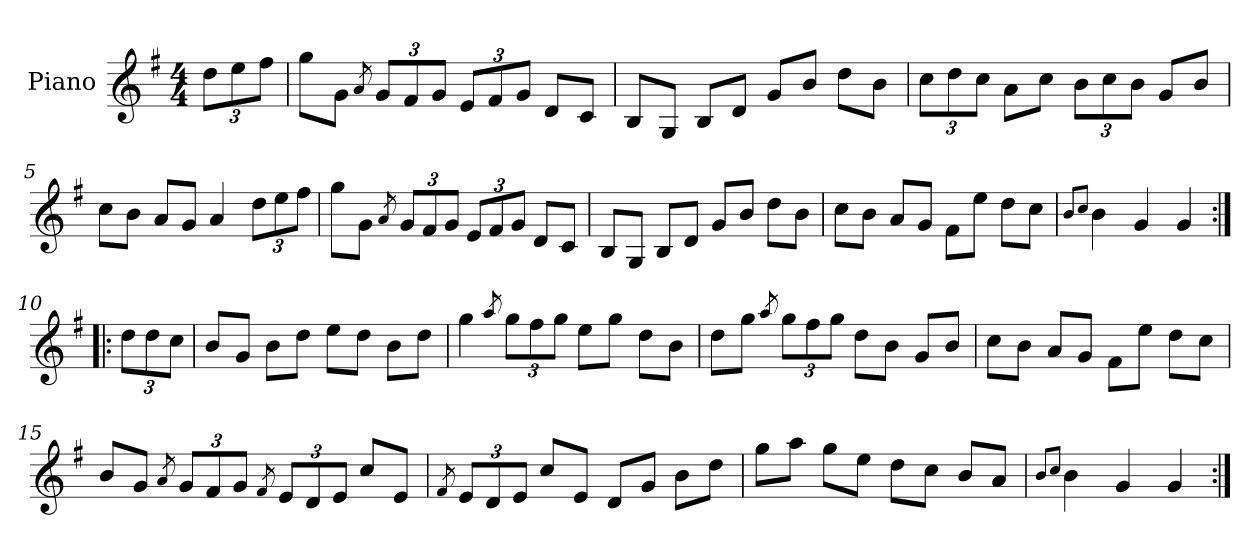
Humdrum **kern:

**kern
*part1
*staff1
*I"Piano
*I'Pno
*clefG2
*k[f#]
*G:
*M4/4
=1
12dd\L
12ee\
12ff#\J
=2
8gg\L
8g\J
8qa/
12g/L
12f#/
12g/J
12e/L
12f#/
12g/J
8d/L
8c/J
=3
8B/L
8G/J
8B/L
8d/J
8g/L
8b/J
8dd\L
8b\J
=4
12cc\L
12dd\
12cc\J
8a\L
8cc\J
12b\L
12cc\
12b\J
8g/L
8b/J
!!LO:LB:g=z
=5
8cc\L
8b\J
8a/L
8g/J
4a/
12dd\L
12ee\
12ff#\J
=6
8gg\L
8g\J
8qa/
12g/L
12f#/
12g/J
12e/L
12f#/
12g/J
8d/L
8c/J
=7
8B/L
8G/J
8B/L
8d/J
8g/L
8b/J
8dd\L
8b\J
=8
8cc\L
8b\J
8a/L
8g/J
8f#\L
8ee\J
8dd\L
8cc\J
!!LO:LB:g=z
=9
8qb/L
8qcc/J
4b\
4g/
4g/
=10:|!|:
12dd\L
12dd\
12cc\J
=11
8b/L
8g/J
8b\L
8dd\J
8ee\L
8dd\J
8b\L
8dd\J
=12
4gg\
8qaa/
12gg\L
12ff#\
12gg\J
8ee\L
8gg\J
8dd\L
8b\J
=13
8dd\L
8gg\J
8qaa/
12gg\L
12ff#\
12gg\J
8dd\L
8b\J
8g/L
8b/J
!!LO:LB:g=z
=14
8cc\L
8b\J
8a/L
8g/J
8f#\L
8ee\J
8dd\L
8cc\J
=15
8b/L
8g/J
8qa/
12g/L
12f#/
12g/J
8qf#/
12e/L
12d/
12e/J
8cc/L
8e/J
=16
8qf#/
12e/L
12d/
12e/J
8cc/L
8e/J
8d/L
8g/J
8b\L
8dd\J
=17
8gg\L
8aa\J
8gg\L
8ee\J
8dd\L
8cc\J
8b/L
8a/J
!!LO:LB:g=z
=18
8qb/L
8qcc/J
4b\
4g/
4g/
=:|!
*-
